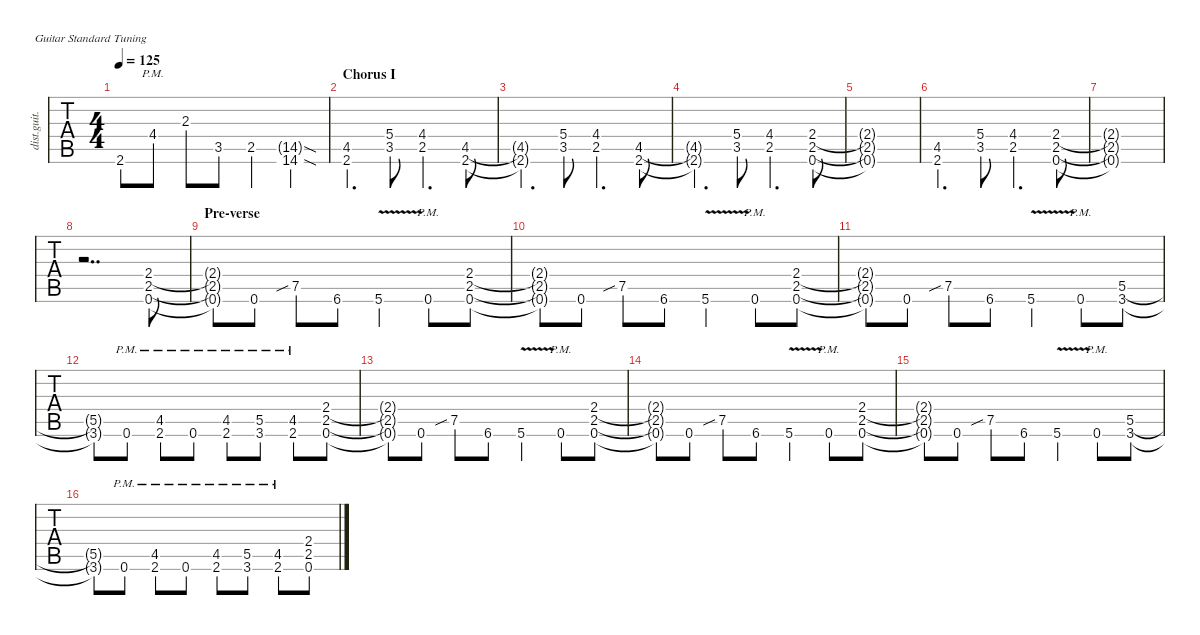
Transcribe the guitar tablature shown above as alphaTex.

\defaultSystemsLayout 4
\hideDynamics
\bracketExtendMode nobrackets
\track ("Rhythm Guitar 2 (Kirk)" "dist.guit.") {defaultSystemsLayout 4 multiBarRest instrument distortionguitar}
\staff {tabs}
\tuning (E4 B3 G3 D3 A2 E2)
\ts (4 4)
\tempo 125
\clef g2
\ks c
2.6{t acc #}.8{dy mf} 4.4{pm acc #}.8 2.3.8 3.5.8 2.5.4 (14.6{sod acc #} 14.5{sod g}).4 |
\section ("" "Chorus I")
(2.6{acc #} 4.5{acc #}).4{d} (3.5 5.4).8 (2.5 4.4{acc #}).4{d} (2.6{acc #} 4.5{acc #}).8 |
(2.6{t acc #} 4.5{t acc #}).4{d} (3.5 5.4).8 (2.5 4.4{acc #}).4{d} (2.6{acc #} 4.5{acc #}).8 |
(2.6{t acc #} 4.5{t acc #}).4{d} (3.5 5.4).8 (2.5 4.4{acc #}).4{d} (0.6 2.5 2.4).8 |
(0.6{t} 2.5{t} 2.4{t}).1 |
(2.6{acc #} 4.5{acc #}).4{d} (3.5 5.4).8 (2.5 4.4{acc #}).4{d} (0.6 2.5 2.4).8 |
(0.6{t} 2.5{t} 2.4{t}).1 |
r.2{dd} (0.6 2.5 2.4).8 |
\section ("" "Pre-verse")
(2.5{t} 0.6{t} 2.4{t}).8 0.6.8 7.5{sib}.8 6.6{acc #}.8 5.6{v}.4 0.6{pm}.8 (0.6 2.5 2.4).8 |
(2.5{t} 0.6{t} 2.4{t}).8 0.6.8 7.5{sib}.8 6.6{acc #}.8 5.6{v}.4 0.6{pm}.8 (0.6 2.5 2.4).8 |
(2.5{t} 0.6{t} 2.4{t}).8 0.6.8 7.5{sib}.8 6.6{acc #}.8 5.6{v}.4 0.6{pm}.8 (3.6 5.5).8 |
(5.5{t} 3.6{t}).8 0.6{pm}.8 (2.6{pm acc #} 4.5{pm acc #}).8 0.6{pm}.8 (2.6{pm acc #} 4.5{pm acc #}).8 (3.6{pm} 5.5{pm}).8 (2.6{pm acc #} 4.5{pm acc #}).8 (0.6 2.5 2.4).8 |
(2.5{t} 0.6{t} 2.4{t}).8 0.6.8 7.5{sib}.8 6.6{acc #}.8 5.6{v}.4 0.6{pm}.8 (0.6 2.5 2.4).8 |
(2.5{t} 0.6{t} 2.4{t}).8 0.6.8 7.5{sib}.8 6.6{acc #}.8 5.6{v}.4 0.6{pm}.8 (0.6 2.5 2.4).8 |
(2.5{t} 0.6{t} 2.4{t}).8 0.6.8 7.5{sib}.8 6.6{acc #}.8 5.6{v}.4 0.6{pm}.8 (3.6 5.5).8 |
(5.5{t} 3.6{t}).8 0.6{pm}.8 (2.6{pm acc #} 4.5{pm acc #}).8 0.6{pm}.8 (2.6{pm acc #} 4.5{pm acc #}).8 (3.6{pm} 5.5{pm}).8 (2.6{pm acc #} 4.5{pm acc #}).8 (0.6 2.5 2.4).8
